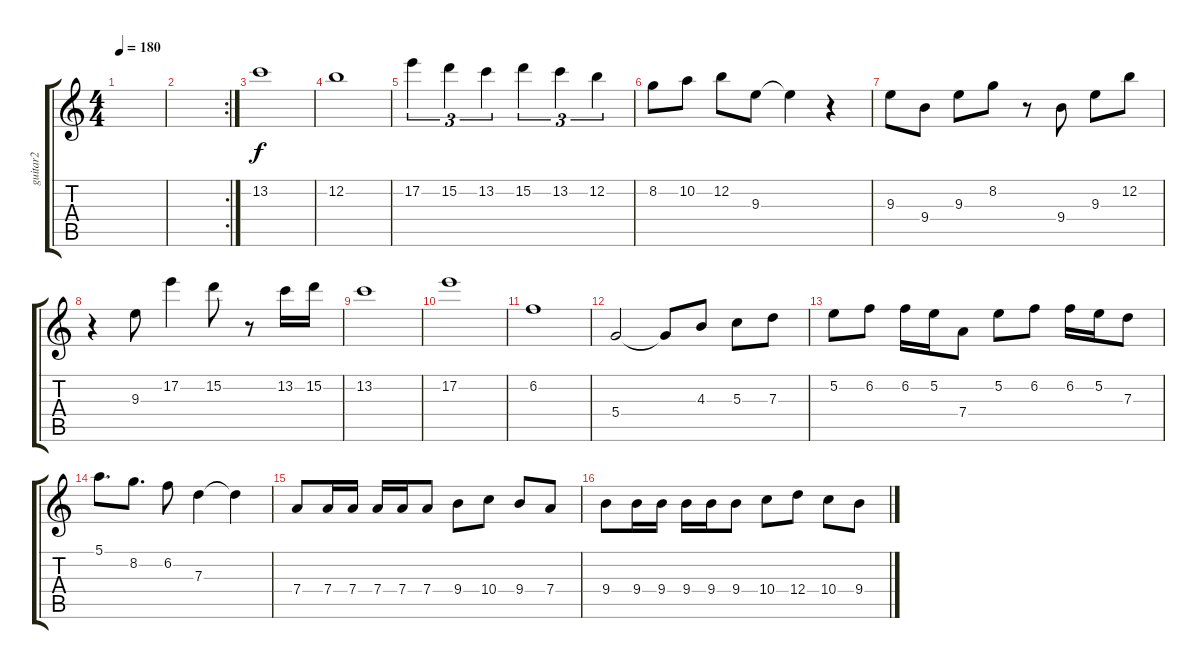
\track ("guitar2" "guitar2") {instrument distortionguitar}
\staff {score tabs}
\tuning (E4 B3 G3 D3 A2 E2) {hide}
\ts (4 4)
\tempo 180
\clef g2
\ks c
|
\rc 2
|
13.2.1 |
12.2.1 |
17.2.4{tu (3 2)} 15.2.4{tu (3 2)} 13.2.4{tu (3 2)} 15.2.4{tu (3 2)} 13.2.4{tu (3 2)} 12.2.4{tu (3 2)} |
8.2.8 10.2.8 12.2.8 9.3.8 9.3{t}.4 r.4 |
9.3.8 9.4.8 9.3.8 8.2.8 r.8 9.4.8 9.3.8 12.2.8 |
r.4 9.3.8 17.2.4 15.2.8 r.8 13.2.16 15.2.16 |
13.2.1 |
17.2.1 |
6.2.1 |
5.4.2 5.4{t}.8 4.3.8 5.3.8 7.3.8 |
5.2.8 6.2.8 6.2.16 5.2.16 7.4.8 5.2.8 6.2.8 6.2.16 5.2.16 7.3.8 |
5.1.8{d} 8.2.8{d} 6.2.8 7.3.4 7.3{t}.4 |
7.4.8 7.4.16 7.4.16 7.4.16 7.4.16 7.4.8 9.4.8 10.4.8 9.4.8 7.4.8 |
9.4.8 9.4.16 9.4.16 9.4.16 9.4.16 9.4.8 10.4.8 12.4.8 10.4.8 9.4.8
